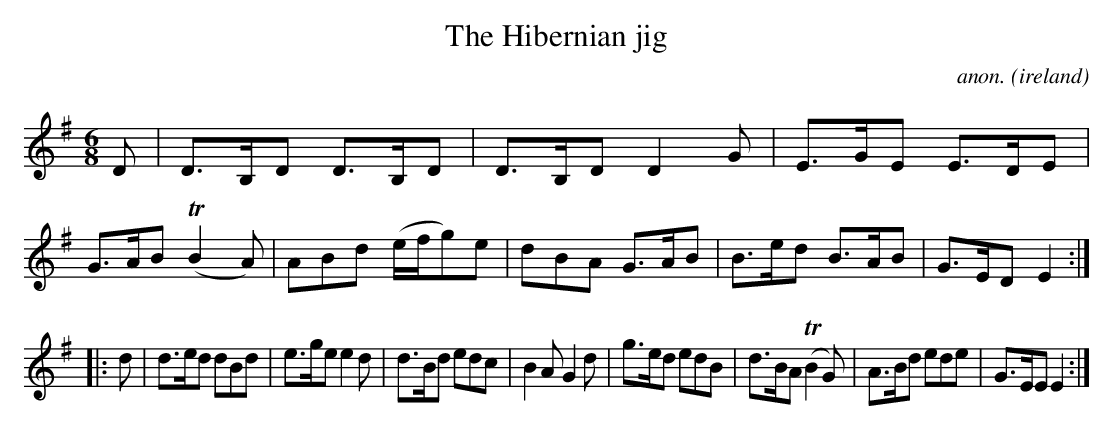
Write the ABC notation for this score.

X:1
T:The Hibernian jig
O:ireland
C:anon.
m:Tn2 = (3n/o/n/ o/4n/4-n/
M:6/8
L:1/8
K:Em
D|D>B,D D>B,D|D>B,D D2G|E>GE E>DE|G>AB (TB2A)|ABd (e/f/g)e|dBA G>AB|B>ed B>AB|G>ED E2:|
|:d|d>ed dBd|e>ge e2d|d>Bd edc|B2A G2d|g>ed edB|d>BA (TB2G)|A>Bd ede|G>EE E2:|
